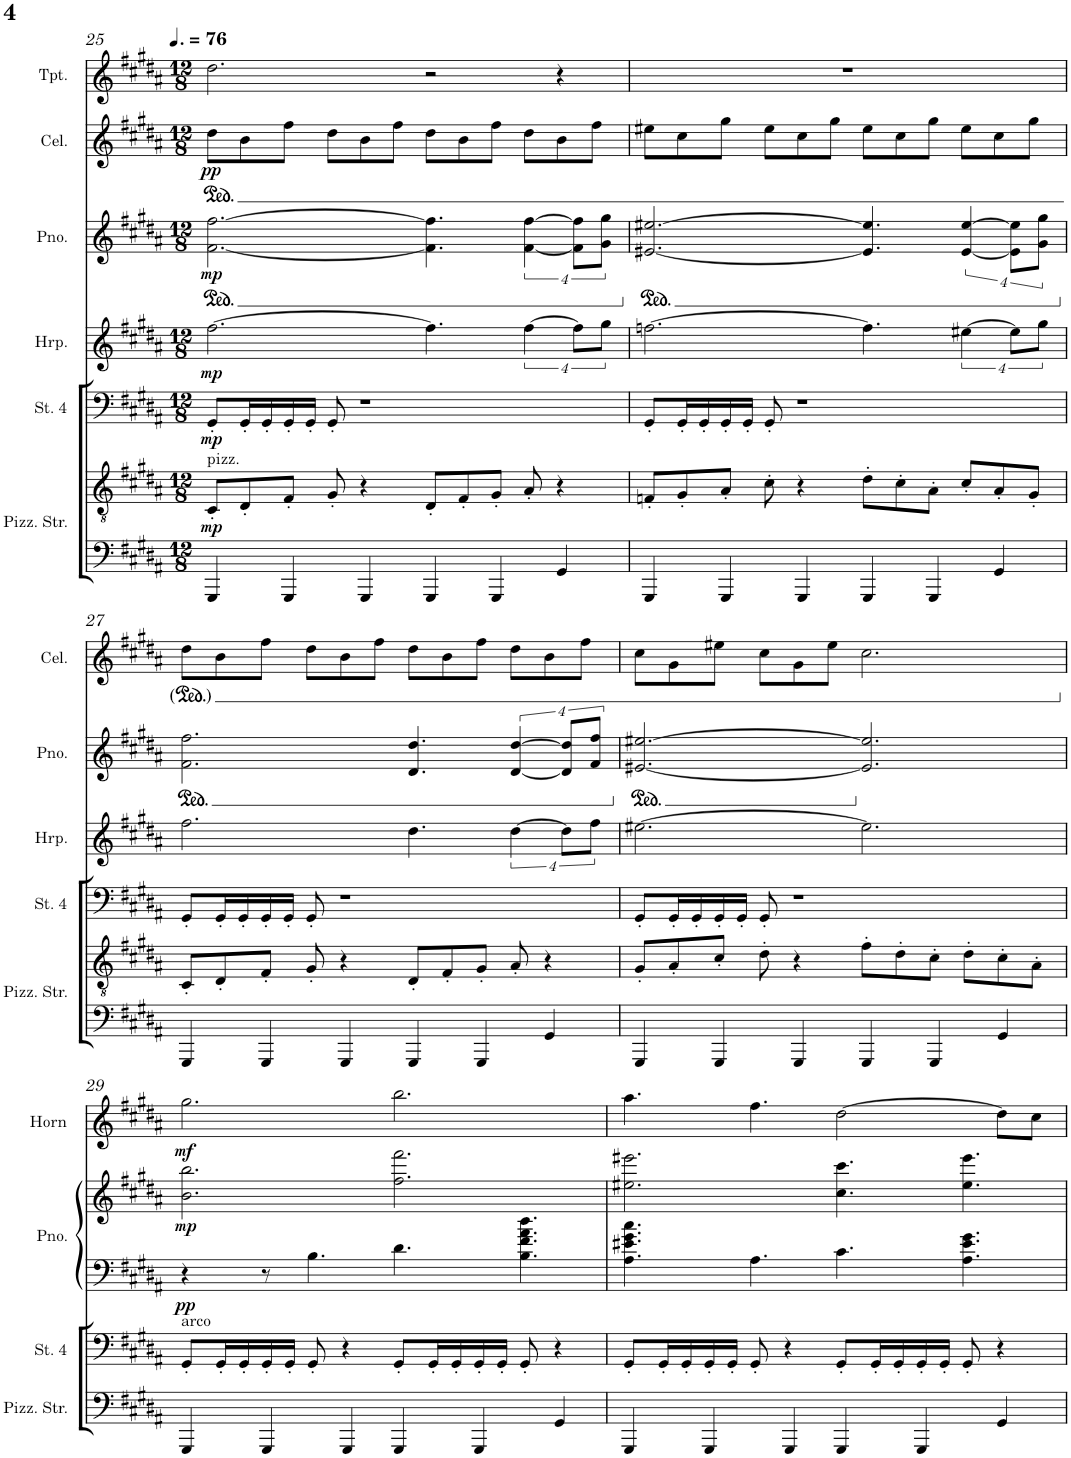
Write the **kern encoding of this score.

**kern	**kern	**dynam	**kern	**dynam	**kern	**dynam	**kern	**kern	**dynam	**kern	**dynam	**kern	**kern	**dynam	**kern
*part8	*part8	*part8	*part7	*part7	*part6	*part6	*part5	*part5	*part5	*part4	*part4	*part3	*part2	*part2	*part1
*staff10	*staff9	*staff9/10	*staff8	*staff8	*staff7	*staff7	*staff6	*staff5	*staff5/6	*staff4	*staff4	*staff3	*staff2	*staff2	*staff1
*I"Pizzicato Strings	*	*	*I"Strings 4	*	*I"Harp	*	*I"Piano	*	*	*I"Celesta	*	*I"Trumpet	*I"Horn	*	*I"Piccolo
*I'Pizz. Str.	*	*	*I'St. 4	*	*I'Hrp.	*	*I'Pno.	*	*	*I'Cel.	*	*I'Tpt.	*I'Horn	*	*I'Picc.
!!LO:PB:g=z
*clefF4	*clefGv2	*	*clefF4	*	*clefG2	*	*clefF4	*clefG2	*	*clefG2	*	*clefG2	*clefG2	*	*clefG2
*	*	*	*	*	*	*	*	*	*	*Trd-7c-12	*	*Trd1c2	*Trd7c12	*	*Trd-7c-12
*k[f#c#g#d#a#]	*k[f#c#g#d#a#]	*	*k[f#c#g#d#a#]	*	*k[f#c#g#d#a#]	*	*k[f#c#g#d#a#]	*k[f#c#g#d#a#]	*	*k[f#c#g#d#a#]	*	*k[f#c#g#d#a#]	*k[f#c#g#d#a#]	*	*k[f#c#g#d#a#]
*M12/8	*M12/8	*	*M12/8	*	*M12/8	*	*M12/8	*M12/8	*	*M12/8	*	*M12/8	*M12/8	*	*M12/8
*MM114	*MM114	*	*MM114	*	*MM114	*	*MM114	*MM114	*	*MM114	*	*MM114	*MM114	*	*MM114
*	*	*	*	*	*	*	*	*ped	*	*	*	*	*	*	*
*	*	*	*	*	*	*	*	*	*	*ped	*	*	*	*	*
=25	=25	=25	=25	=25	=25	=25	=25	=25	=25	=25	=25	=25	=25	=25	=25
!	!LO:TX:a:t=pizz.	!	!	!	!	!	!	!	!	!	!	!	!	!	!
!	!	!LO:DY:b	!	!LO:DY:b	!	!LO:DY:b	!	!	!LO:DY:b	!	!LO:DY:b	!	!	!	!
4GGG#/	8C#'/L	mp	8GG#'/L	mp	[2.ff#\	mp	1.r	[2.f#\ [2.ff#\	mp	8dd#\L	pp	2.dd#\	1.r	.	1.r
.	8D#'/	.	16GG#'/L	.	.	.	.	.	.	8b\	.	.	.	.	.
.	.	.	16GG#'/	.	.	.	.	.	.	.	.	.	.	.	.
4GGG#/	8F#'/J	.	16GG#'/	.	.	.	.	.	.	8ff#\J	.	.	.	.	.
.	.	.	16GG#'/JJ	.	.	.	.	.	.	.	.	.	.	.	.
.	8G#'/	.	8GG#'/	.	.	.	.	.	.	8dd#\L	.	.	.	.	.
4GGG#/	4r	.	1r	.	.	.	.	.	.	8b\	.	.	.	.	.
.	.	.	.	.	.	.	.	.	.	8ff#\J	.	.	.	.	.
4GGG#/	8D#'/L	.	.	.	4.ff#\]	.	.	4.f#\] 4.ff#\]	.	8dd#\L	.	2r	.	.	.
.	8F#'/	.	.	.	.	.	.	.	.	8b\	.	.	.	.	.
4GGG#/	8G#'/J	.	.	.	.	.	.	.	.	8ff#\J	.	.	.	.	.
.	8A#'/	.	.	.	[16%3ff#\	.	.	[16%3f#\ [16%3ff#\	.	8dd#\L	.	.	.	.	.
4GG#/	4r	.	.	.	.	.	.	.	.	8b\	.	4r	.	.	.
.	.	.	.	.	32%3ff#\L]	.	.	32%3f#\] 32%3ff#\]L	.	.	.	.	.	.	.
.	.	.	.	.	.	.	.	.	.	8ff#\J	.	.	.	.	.
.	.	.	.	.	32%3gg#\J	.	.	32%3g#\ 32%3gg#\J	.	.	.	.	.	.	.
=26	=26	=26	=26	=26	=26	=26	=26	=26	=26	=26	=26	=26	=26	=26	=26
*	*	*	*	*	*	*	*	*Xped	*	*	*	*	*	*	*
*	*	*	*	*	*	*	*	*ped	*	*	*	*	*	*	*
4GGG#/	8Fn'/L	.	8GG#'/L	.	[2.ffn\	.	1.r	[2.e#X/ [2.ee#X/	.	8ee#X\L	.	1.r	1.r	.	1.r
.	8G#'/	.	16GG#'/L	.	.	.	.	.	.	8cc#\	.	.	.	.	.
.	.	.	16GG#'/	.	.	.	.	.	.	.	.	.	.	.	.
4GGG#/	8A#'/J	.	16GG#'/	.	.	.	.	.	.	8gg#\J	.	.	.	.	.
.	.	.	16GG#'/JJ	.	.	.	.	.	.	.	.	.	.	.	.
.	8c#'\	.	8GG#'/	.	.	.	.	.	.	8ee#\L	.	.	.	.	.
4GGG#/	4r	.	1r	.	.	.	.	.	.	8cc#\	.	.	.	.	.
.	.	.	.	.	.	.	.	.	.	8gg#\J	.	.	.	.	.
4GGG#/	8d#'\L	.	.	.	4.ff\]	.	.	4.e#/] 4.ee#/]	.	8ee#\L	.	.	.	.	.
.	8c#'\	.	.	.	.	.	.	.	.	8cc#\	.	.	.	.	.
4GGG#/	8A#'\J	.	.	.	.	.	.	.	.	8gg#\J	.	.	.	.	.
.	8c#'/L	.	.	.	[16%3ee#X\	.	.	[16%3e#/ [16%3ee#/	.	8ee#\L	.	.	.	.	.
4GG#/	8A#'/	.	.	.	.	.	.	.	.	8cc#\	.	.	.	.	.
.	.	.	.	.	32%3ee#\L]	.	.	32%3e#\] 32%3ee#\]L	.	.	.	.	.	.	.
.	8G#'/J	.	.	.	.	.	.	.	.	8gg#\J	.	.	.	.	.
.	.	.	.	.	32%3gg#\J	.	.	32%3g#\ 32%3gg#\J	.	.	.	.	.	.	.
!!LO:LB:g=z
=27	=27	=27	=27	=27	=27	=27	=27	=27	=27	=27	=27	=27	=27	=27	=27
*	*	*	*	*	*	*	*	*Xped	*	*	*	*	*	*	*
*	*	*	*	*	*	*	*	*ped	*	*	*	*	*	*	*
4GGG#/	8C#'/L	.	8GG#'/L	.	2.ff#\	.	1.r	2.f#\ 2.ff#\	.	8dd#\L	.	1.r	1.r	.	1.r
.	8D#'/	.	16GG#'/L	.	.	.	.	.	.	8b\	.	.	.	.	.
.	.	.	16GG#'/	.	.	.	.	.	.	.	.	.	.	.	.
4GGG#/	8F#'/J	.	16GG#'/	.	.	.	.	.	.	8ff#\J	.	.	.	.	.
.	.	.	16GG#'/JJ	.	.	.	.	.	.	.	.	.	.	.	.
.	8G#'/	.	8GG#'/	.	.	.	.	.	.	8dd#\L	.	.	.	.	.
4GGG#/	4r	.	1r	.	.	.	.	.	.	8b\	.	.	.	.	.
.	.	.	.	.	.	.	.	.	.	8ff#\J	.	.	.	.	.
4GGG#/	8D#'/L	.	.	.	4.dd#\	.	.	4.d#/ 4.dd#/	.	8dd#\L	.	.	.	.	.
.	8F#'/	.	.	.	.	.	.	.	.	8b\	.	.	.	.	.
4GGG#/	8G#'/J	.	.	.	.	.	.	.	.	8ff#\J	.	.	.	.	.
.	8A#'/	.	.	.	[16%3dd#\	.	.	[16%3d#/ [16%3dd#/	.	8dd#\L	.	.	.	.	.
4GG#/	4r	.	.	.	.	.	.	.	.	8b\	.	.	.	.	.
.	.	.	.	.	32%3dd#\L]	.	.	32%3d#/] 32%3dd#/]L	.	.	.	.	.	.	.
.	.	.	.	.	.	.	.	.	.	8ff#\J	.	.	.	.	.
.	.	.	.	.	32%3ff#\J	.	.	32%3f#/ 32%3ff#/J	.	.	.	.	.	.	.
=28	=28	=28	=28	=28	=28	=28	=28	=28	=28	=28	=28	=28	=28	=28	=28
*	*	*	*	*	*	*	*	*Xped	*	*	*	*	*	*	*
*	*	*	*	*	*	*	*	*ped	*	*	*	*	*	*	*
4GGG#/	8G#'/L	.	8GG#'/L	.	[2.ee#X\	.	1.r	[2.e#X/ [2.ee#X/	.	8cc#\L	.	1.r	1.r	.	1.r
.	8A#'/	.	16GG#'/L	.	.	.	.	.	.	8g#\	.	.	.	.	.
.	.	.	16GG#'/	.	.	.	.	.	.	.	.	.	.	.	.
4GGG#/	8c#'/J	.	16GG#'/	.	.	.	.	.	.	8ee#X\J	.	.	.	.	.
.	.	.	16GG#'/JJ	.	.	.	.	.	.	.	.	.	.	.	.
.	8d#'\	.	8GG#'/	.	.	.	.	.	.	8cc#\L	.	.	.	.	.
4GGG#/	4r	.	1r	.	.	.	.	.	.	8g#\	.	.	.	.	.
.	.	.	.	.	.	.	.	.	.	8ee#\J	.	.	.	.	.
*	*	*	*	*	*	*	*	*Xped	*	*	*	*	*	*	*
4GGG#/	8f#'\L	.	.	.	2.ee#\]	.	.	2.e#/] 2.ee#/]	.	2.cc#\	.	.	.	.	.
.	8d#'\	.	.	.	.	.	.	.	.	.	.	.	.	.	.
4GGG#/	8c#'\J	.	.	.	.	.	.	.	.	.	.	.	.	.	.
.	8d#'\L	.	.	.	.	.	.	.	.	.	.	.	.	.	.
4GG#/	8c#'\	.	.	.	.	.	.	.	.	.	.	.	.	.	.
.	8A#'\J	.	.	.	.	.	.	.	.	.	.	.	.	.	.
!!LO:LB:g=z
=29	=29	=29	=29	=29	=29	=29	=29	=29	=29	=29	=29	=29	=29	=29	=29
*	*	*	*	*	*	*	*	*	*	*Xped	*	*	*	*	*
!	!	!	!LO:TX:a:t=arco	!	!	!	!	!	!	!	!	!	!	!	!
!	!	!	!	!	!	!	!	!	!LO:DY:b=2	!	!	!	!	!	!
!	!	!	!	!	!	!	!	!	!LO:DY:n=1:b	!	!	!	!	!LO:DY:b	!
4GGG#/	1.r	.	8GG#'/L	.	1.r	.	4r	2.b\ 2.bb\	pp mp	1.r	.	1.r	2.gg#\	mf	1.r
.	.	.	16GG#'/L	.	.	.	.	.	.	.	.	.	.	.	.
.	.	.	16GG#'/	.	.	.	.	.	.	.	.	.	.	.	.
4GGG#/	.	.	16GG#'/	.	.	.	8r	.	.	.	.	.	.	.	.
.	.	.	16GG#'/JJ	.	.	.	.	.	.	.	.	.	.	.	.
.	.	.	8GG#'/	.	.	.	4.B\	.	.	.	.	.	.	.	.
4GGG#/	.	.	4r	.	.	.	.	.	.	.	.	.	.	.	.
4GGG#/	.	.	8GG#'/L	.	.	.	4.d#\	2.ff#\ 2.fff#\	.	.	.	.	2.bb\	.	.
.	.	.	16GG#'/L	.	.	.	.	.	.	.	.	.	.	.	.
.	.	.	16GG#'/	.	.	.	.	.	.	.	.	.	.	.	.
4GGG#/	.	.	16GG#'/	.	.	.	.	.	.	.	.	.	.	.	.
.	.	.	16GG#'/JJ	.	.	.	.	.	.	.	.	.	.	.	.
.	.	.	8GG#'/	.	.	.	4.B\ 4.f#\ 4.a#\ 4.dd#\	.	.	.	.	.	.	.	.
4GG#/	.	.	4r	.	.	.	.	.	.	.	.	.	.	.	.
=30	=30	=30	=30	=30	=30	=30	=30	=30	=30	=30	=30	=30	=30	=30	=30
4GGG#/	1.r	.	8GG#'/L	.	1.r	.	4.A#\ 4.e#X\ 4.g#\ 4.cc#\	2.ee#X\ 2.eee#X\	.	1.r	.	1.r	4.aa#\	.	1.r
.	.	.	16GG#'/L	.	.	.	.	.	.	.	.	.	.	.	.
.	.	.	16GG#'/	.	.	.	.	.	.	.	.	.	.	.	.
4GGG#/	.	.	16GG#'/	.	.	.	.	.	.	.	.	.	.	.	.
.	.	.	16GG#'/JJ	.	.	.	.	.	.	.	.	.	.	.	.
.	.	.	8GG#'/	.	.	.	4.A#\	.	.	.	.	.	4.ff#\	.	.
4GGG#/	.	.	4r	.	.	.	.	.	.	.	.	.	.	.	.
4GGG#/	.	.	8GG#'/L	.	.	.	4.c#\	4.cc#\ 4.ccc#\	.	.	.	.	[2dd#\	.	.
.	.	.	16GG#'/L	.	.	.	.	.	.	.	.	.	.	.	.
.	.	.	16GG#'/	.	.	.	.	.	.	.	.	.	.	.	.
4GGG#/	.	.	16GG#'/	.	.	.	.	.	.	.	.	.	.	.	.
.	.	.	16GG#'/JJ	.	.	.	.	.	.	.	.	.	.	.	.
.	.	.	8GG#'/	.	.	.	4.A#\ 4.e#\ 4.g#\	4.ee#\ 4.eee#\	.	.	.	.	.	.	.
4GG#/	.	.	4r	.	.	.	.	.	.	.	.	.	8dd#\L]	.	.
.	.	.	.	.	.	.	.	.	.	.	.	.	8cc#\J	.	.
=	=	=	=	=	=	=	=	=	=	=	=	=	=	=	=
*-	*-	*-	*-	*-	*-	*-	*-	*-	*-	*-	*-	*-	*-	*-	*-
